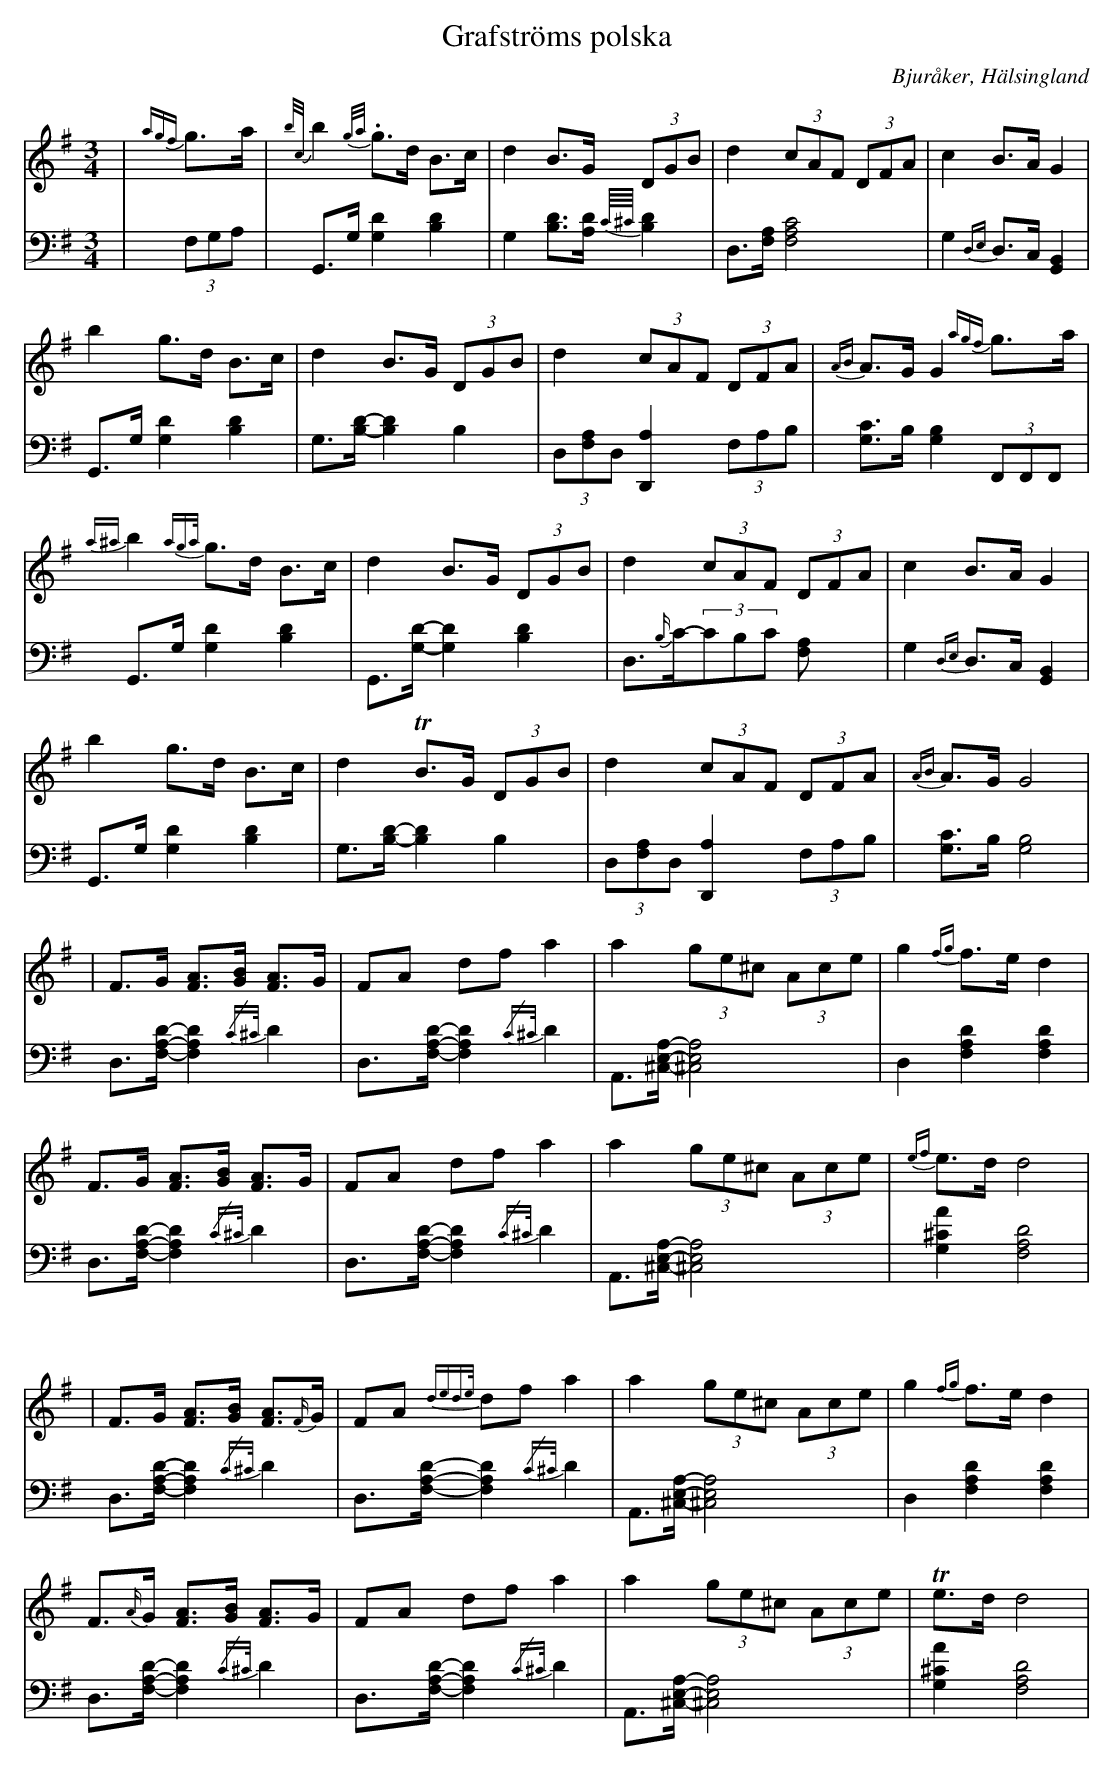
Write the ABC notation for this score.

X:1
T: Grafströms polska
O: Bjuråker, Hälsingland
M: 3/4
L: 1/8
K: G
V:1
V:2
V: 1
|{agf}g>a|{b/c/}b2. {g/a/}g>d B>c|d2 B>G (3DGB|d2 (3cAF (3DFA|c2 B>A G2|
b2 g>d B>c|d2 B>G (3DGB|d2 (3cAF (3DFA|{AB}A>G G2 {agf}g>a|
{a^a}b2 {aga/}g>d B>c|d2 B>G (3DGB|d2 (3cAF (3DFA|c2 B>A G2|
b2 g>d B>c|d2 TB>G (3DGB|d2 (3cAF (3DFA|{AB}A>G G4|
|F>G [FA]>[GB] [FA]>G |FA df a2 |a2 (3ge^c (3Ace |g2 {fg}f>e d2 |
F>G [FA]>[GB] [FA]>G |FA df a2 |a2 (3ge^c (3Ace |{ef}e>d d4|
|F>G [FA]>[GB] [FA]>{F/}G |FA {dede/}df a2 |a2 (3ge^c (3Ace |g2 {fg}f>e d2 |
F>{A/}G [FA]>[GB] [FA]>G |FA df a2 |a2 (3ge^c (3Ace |Te>d d4|
V:2 clef=bass
|(3F,G,A, | G,,>G, [G,2D2] [B,2D2]|G,2 [B,D]>[A,D] {C//^C//}[B,D]2|D,>[F,A,] [F,4A,4C4]| G,2 {D,E,}D,>C, [G,,2B,,2]|
 G,,>G, [G,2D2] [B,2D2]|G,>[B,D]-[B,2D2] B,2|(3D,[F,A,]D, [D,,2A,2] (3F,A,B,| [G,C]>B, [G,2B,2](3F,,F,,F,,|
G,,>G, [G,2D2] [B,2D2]|G,,>[G,D]-[G,2D2] [B,2D2]|D,>{B,/}C-(3CB,C [F,2A,]| G,2 {D,E,}D,>C, [G,,2B,,2]|
 G,,>G, [G,2D2] [B,2D2]|G,>[B,D]-[B,2D2] B,2|(3D,[F,A,]D, [D,,2A,2] (3F,A,B,| [G,C]>B, [G,4B,4]|
D,>[F,A,D]-[F,2A,2D2] {/C^C/}D2|D,>[F,A,D]-[F,2A,2D2] {/C^C/}D2| A,,>[^C,E,A,]-[^C,4E,4A,4]|D,2 [F,2A,2D2] [F,2A,2D2] |
D,>[F,A,D]-[F,2A,2D2] {/C^C/}D2| D,>[F,A,D]-[F,2A,2D2] {/C^C/}D2| A,,>[^C,E,A,]-[^C,4E,4A,4]| [G,2A2^C2] [F,4A,4D4]|
D,>[F,A,D]-[F,2A,2D2] {/C^C/}D2|D,>[F,A,D]-[F,2A,2D2] {/C^C/}D2| A,,>[^C,E,A,]-[^C,4E,4A,4]|D,2 [F,2A,2D2] [F,2A,2D2] |
D,>[F,A,D]-[F,2A,2D2] {/C^C/}D2| D,>[F,A,D]-[F,2A,2D2] {/C^C/}D2| A,,>[^C,E,A,]-[^C,4E,4A,4]| [G,2A2^C2] [F,4A,4D4]|
